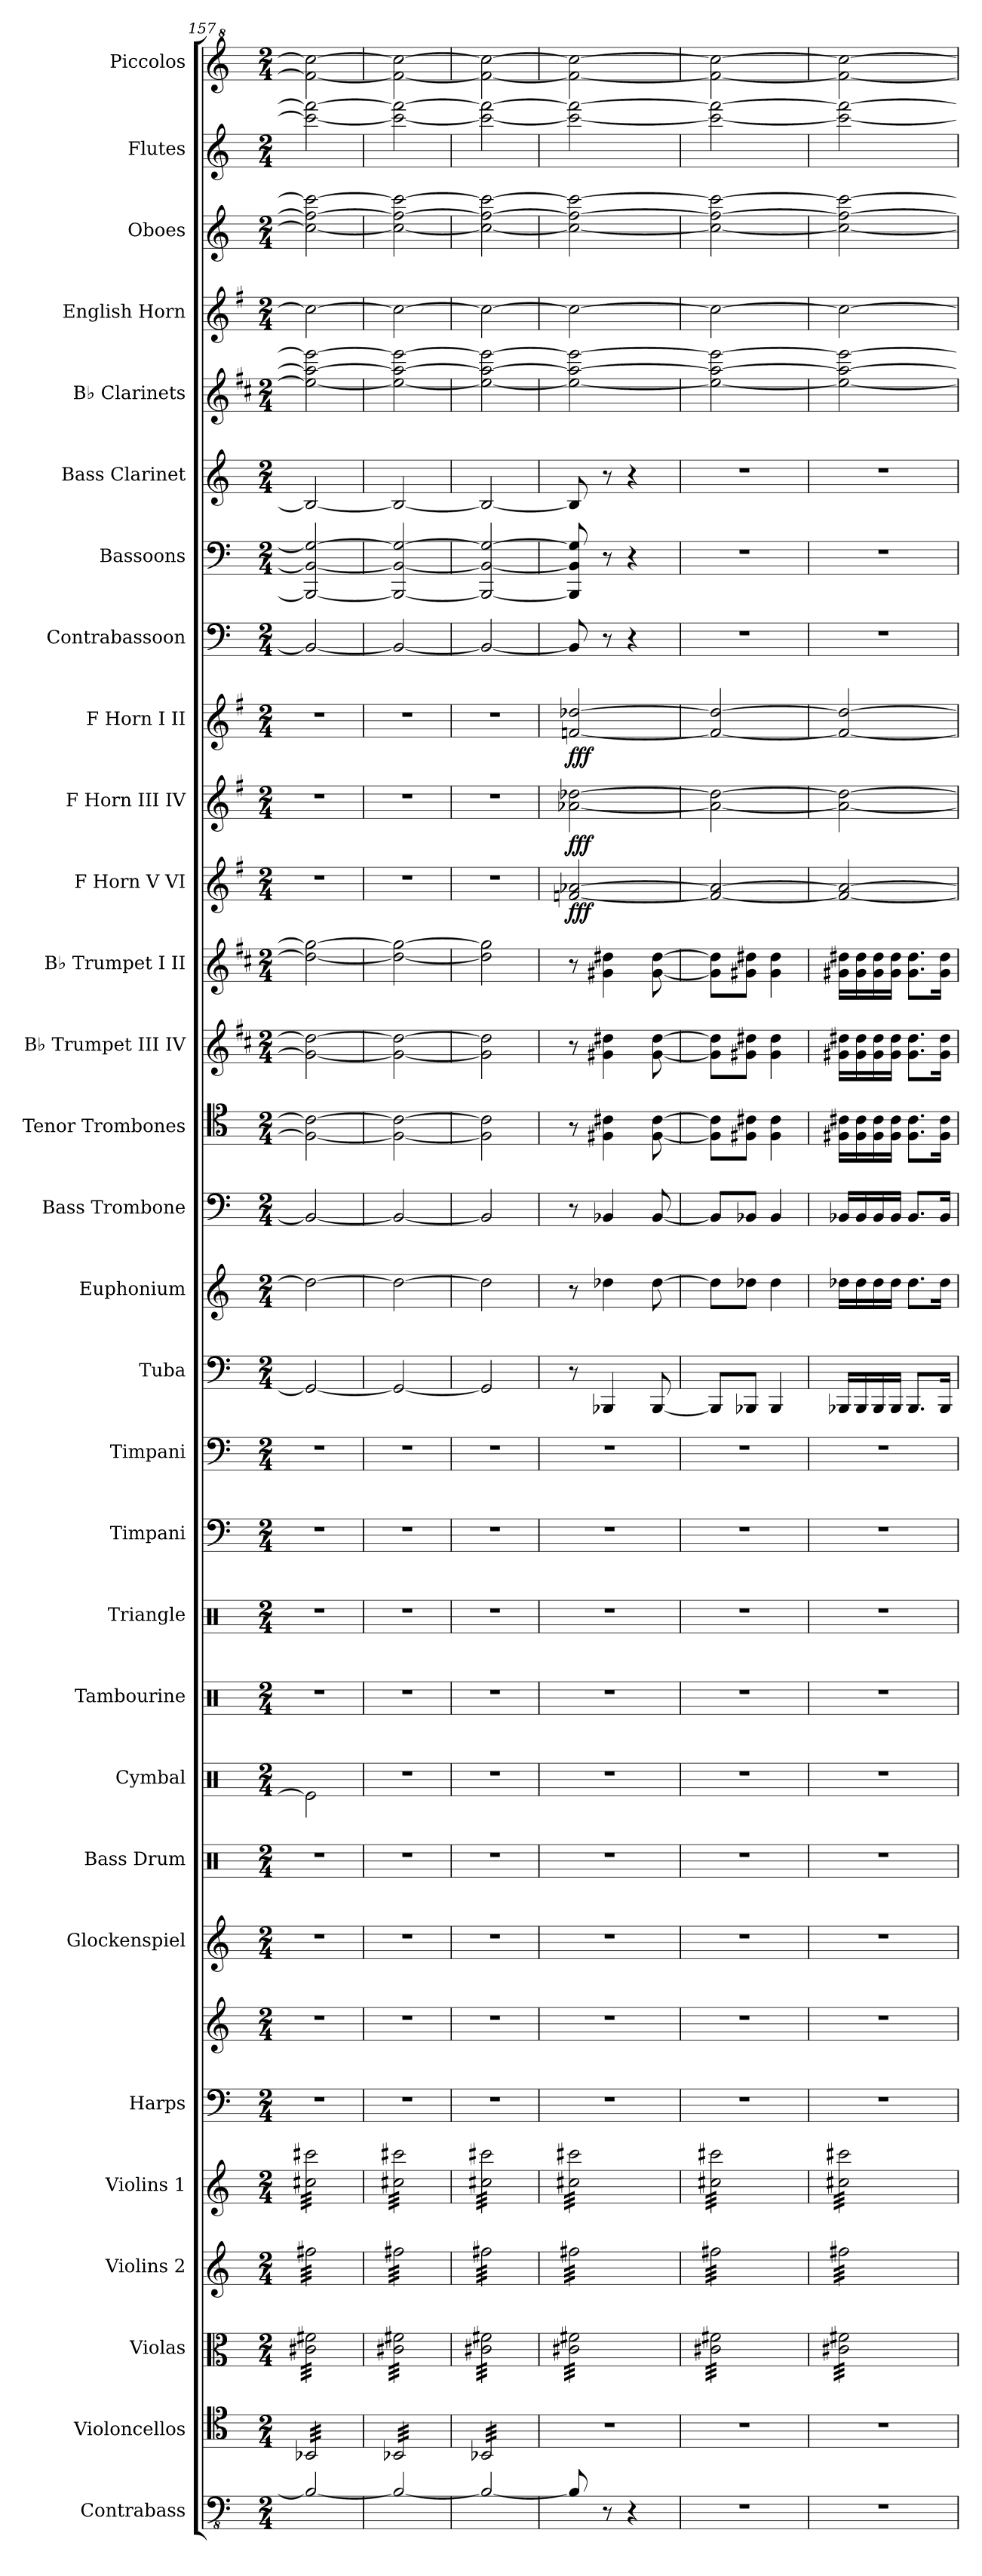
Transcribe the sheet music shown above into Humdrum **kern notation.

**kern	**kern	**kern	**kern	**kern	**kern	**kern	**kern	**kern	**kern	**kern	**kern	**kern	**kern	**kern	**kern	**kern	**kern	**kern	**kern	**kern	**dynam	**kern	**dynam	**kern	**dynam	**kern	**kern	**kern	**kern	**kern	**kern	**kern	**kern
*part30	*part29	*part28	*part27	*part26	*part25	*part25	*part24	*part23	*part22	*part21	*part20	*part19	*part18	*part17	*part16	*part15	*part14	*part13	*part12	*part11	*part11	*part10	*part10	*part9	*part9	*part8	*part7	*part6	*part5	*part4	*part3	*part2	*part1
*staff31	*staff30	*staff29	*staff28	*staff27	*staff26	*staff25	*staff24	*staff23	*staff22	*staff21	*staff20	*staff19	*staff18	*staff17	*staff16	*staff15	*staff14	*staff13	*staff12	*staff11	*staff11	*staff10	*staff10	*staff9	*staff9	*staff8	*staff7	*staff6	*staff5	*staff4	*staff3	*staff2	*staff1
*I"Contrabass	*I"Violoncellos	*I"Violas	*I"Violins 2	*I"Violins 1	*I"Harps	*	*I"Glockenspiel	*I"Bass Drum	*I"Cymbal	*I"Tambourine	*I"Triangle	*I"Timpani	*I"Timpani	*I"Tuba	*I"Euphonium	*I"Bass Trombone	*I"Tenor Trombones	*I"B♭ Trumpet III IV	*I"B♭ Trumpet I II	*I"F Horn V VI	*	*I"F Horn III IV	*	*I"F Horn I II	*	*I"Contrabassoon	*I"Bassoons	*I"Bass Clarinet	*I"B♭ Clarinets	*I"English Horn	*I"Oboes	*I"Flutes	*I"Piccolos
*I'Cb.	*I'Vc.	*I'Vla.	*I'Vln. 2	*I'Vln. 1	*I'Hrp.	*	*I'Glk.	*I'B. Dr.	*I'Cym.	*I'Tamb.	*I'Trgl.	*I'Timp.	*I'Timp.	*I'Tba.	*I'Euph.	*I'Tbn.	*I'Tbn.	*I'B♭ Tpt.	*I'B♭ Tpt.	*I'F Hn.	*	*I'F Hn.	*	*I'F Hn.	*	*I'Cbsn.	*I'Bsn.	*I'B. Cl.	*I'B♭ Cl.	*I'E. Hn.	*I'Ob.	*I'Fl.	*I'Picc.
*clefFv4	*clefC4	*clefC3	*clefG2	*clefG2	*clefF4	*clefG2	*clefG2	*clefX	*clefX	*clefX	*clefX	*clefF4	*clefF4	*clefF4	*clefG2	*clefF4	*clefC4	*clefG2	*clefG2	*clefG2	*	*clefG2	*	*clefG2	*	*clefF4	*clefF4	*clefG2	*clefG2	*clefG2	*clefG2	*clefG2	*clefG^2
*ITrd7c12	*	*	*	*	*	*	*ITrd-14c-24	*	*	*	*	*	*	*	*ITrd8c14	*	*	*ITrd1c2	*ITrd1c2	*ITrd4c7	*	*ITrd4c7	*	*ITrd4c7	*	*ITrd7c12	*	*ITrd8c14	*ITrd1c2	*ITrd4c7	*	*	*ITrd-7c-12
*k[]	*k[]	*k[]	*k[]	*k[]	*k[]	*k[]	*k[]	*k[]	*k[]	*k[]	*k[]	*k[]	*k[]	*k[]	*k[]	*k[]	*k[]	*k[]	*k[]	*k[]	*	*k[]	*	*k[]	*	*k[]	*k[]	*k[]	*k[]	*k[]	*k[]	*k[]	*k[]
*M2/4	*M2/4	*M2/4	*M2/4	*M2/4	*M2/4	*M2/4	*M2/4	*M2/4	*M2/4	*M2/4	*M2/4	*M2/4	*M2/4	*M2/4	*M2/4	*M2/4	*M2/4	*M2/4	*M2/4	*M2/4	*	*M2/4	*	*M2/4	*	*M2/4	*M2/4	*M2/4	*M2/4	*M2/4	*M2/4	*M2/4	*M2/4
=157	=157	=157	=157	=157	=157	=157	=157	=157	=157	=157	=157	=157	=157	=157	=157	=157	=157	=157	=157	=157	=157	=157	=157	=157	=157	=157	=157	=157	=157	=157	=157	=157	=157
*	*tremolo	*	*	*	*	*	*	*	*	*	*	*	*	*	*	*	*	*	*	*	*	*	*	*	*	*	*	*	*	*	*	*	*
*	*	*tremolo	*	*	*	*	*	*	*	*	*	*	*	*	*	*	*	*	*	*	*	*	*	*	*	*	*	*	*	*	*	*	*
*	*	*	*tremolo	*	*	*	*	*	*	*	*	*	*	*	*	*	*	*	*	*	*	*	*	*	*	*	*	*	*	*	*	*	*
*	*	*	*	*tremolo	*	*	*	*	*	*	*	*	*	*	*	*	*	*	*	*	*	*	*	*	*	*	*	*	*	*	*	*	*
2BBB-/_	32BB-X/LLL	32c#X\ 32f#X\LLL	32ff#X\LLL	32cc#X\ 32ccc#X\LLL	2r	2r	2r	2r	2Re\]	2r	2r	2r	2r	2GG-/_	2d-\_	2BB-/_	2F#\_ 2c#\_	2f#\_ 2cc#\_	2cc#\_ 2ff#\_	2r	.	2r	.	2r	.	2BBB-/_	2BBB-/_ 2BB-/_ 2G-/_	2BB-/_	2dd-\_ 2gg-\_ 2ddd-\_	2f#\_	2cc#\_ 2ff#\_ 2ccc#\_	2ccc#\_ 2fff#\_	2fff#\_ 2cccc#\_
.	32BB-X/	32c#X\ 32f#X\	32ff#X\	32cc#X\ 32ccc#X\	.	.	.	.	.	.	.	.	.	.	.	.	.	.	.	.	.	.	.	.	.	.	.	.	.	.	.	.	.
.	32BB-X/	32c#X\ 32f#X\	32ff#X\	32cc#X\ 32ccc#X\	.	.	.	.	.	.	.	.	.	.	.	.	.	.	.	.	.	.	.	.	.	.	.	.	.	.	.	.	.
.	32BB-X/	32c#X\ 32f#X\	32ff#X\	32cc#X\ 32ccc#X\	.	.	.	.	.	.	.	.	.	.	.	.	.	.	.	.	.	.	.	.	.	.	.	.	.	.	.	.	.
.	32BB-X/	32c#X\ 32f#X\	32ff#X\	32cc#X\ 32ccc#X\	.	.	.	.	.	.	.	.	.	.	.	.	.	.	.	.	.	.	.	.	.	.	.	.	.	.	.	.	.
.	32BB-X/	32c#X\ 32f#X\	32ff#X\	32cc#X\ 32ccc#X\	.	.	.	.	.	.	.	.	.	.	.	.	.	.	.	.	.	.	.	.	.	.	.	.	.	.	.	.	.
.	32BB-X/	32c#X\ 32f#X\	32ff#X\	32cc#X\ 32ccc#X\	.	.	.	.	.	.	.	.	.	.	.	.	.	.	.	.	.	.	.	.	.	.	.	.	.	.	.	.	.
.	32BB-X/	32c#X\ 32f#X\	32ff#X\	32cc#X\ 32ccc#X\	.	.	.	.	.	.	.	.	.	.	.	.	.	.	.	.	.	.	.	.	.	.	.	.	.	.	.	.	.
.	32BB-X/	32c#X\ 32f#X\	32ff#X\	32cc#X\ 32ccc#X\	.	.	.	.	.	.	.	.	.	.	.	.	.	.	.	.	.	.	.	.	.	.	.	.	.	.	.	.	.
.	32BB-X/	32c#X\ 32f#X\	32ff#X\	32cc#X\ 32ccc#X\	.	.	.	.	.	.	.	.	.	.	.	.	.	.	.	.	.	.	.	.	.	.	.	.	.	.	.	.	.
.	32BB-X/	32c#X\ 32f#X\	32ff#X\	32cc#X\ 32ccc#X\	.	.	.	.	.	.	.	.	.	.	.	.	.	.	.	.	.	.	.	.	.	.	.	.	.	.	.	.	.
.	32BB-X/	32c#X\ 32f#X\	32ff#X\	32cc#X\ 32ccc#X\	.	.	.	.	.	.	.	.	.	.	.	.	.	.	.	.	.	.	.	.	.	.	.	.	.	.	.	.	.
.	32BB-X/	32c#X\ 32f#X\	32ff#X\	32cc#X\ 32ccc#X\	.	.	.	.	.	.	.	.	.	.	.	.	.	.	.	.	.	.	.	.	.	.	.	.	.	.	.	.	.
.	32BB-X/	32c#X\ 32f#X\	32ff#X\	32cc#X\ 32ccc#X\	.	.	.	.	.	.	.	.	.	.	.	.	.	.	.	.	.	.	.	.	.	.	.	.	.	.	.	.	.
.	32BB-X/	32c#X\ 32f#X\	32ff#X\	32cc#X\ 32ccc#X\	.	.	.	.	.	.	.	.	.	.	.	.	.	.	.	.	.	.	.	.	.	.	.	.	.	.	.	.	.
.	32BB-X/JJJ	32c#X\ 32f#X\JJJ	32ff#X\JJJ	32cc#X\ 32ccc#X\JJJ	.	.	.	.	.	.	.	.	.	.	.	.	.	.	.	.	.	.	.	.	.	.	.	.	.	.	.	.	.
=158	=158	=158	=158	=158	=158	=158	=158	=158	=158	=158	=158	=158	=158	=158	=158	=158	=158	=158	=158	=158	=158	=158	=158	=158	=158	=158	=158	=158	=158	=158	=158	=158	=158
2BBB-/_	32BB-X/LLL	32c#X\ 32f#X\LLL	32ff#X\LLL	32cc#X\ 32ccc#X\LLL	2r	2r	2r	2r	2r	2r	2r	2r	2r	2GG-/_	2d-\_	2BB-/_	2F#\_ 2c#\_	2f#\_ 2cc#\_	2cc#\_ 2ff#\_	2r	.	2r	.	2r	.	2BBB-/_	2BBB-/_ 2BB-/_ 2G-/_	2BB-/_	2dd-\_ 2gg-\_ 2ddd-\_	2f#\_	2cc#\_ 2ff#\_ 2ccc#\_	2ccc#\_ 2fff#\_	2fff#\_ 2cccc#\_
.	32BB-X/	32c#X\ 32f#X\	32ff#X\	32cc#X\ 32ccc#X\	.	.	.	.	.	.	.	.	.	.	.	.	.	.	.	.	.	.	.	.	.	.	.	.	.	.	.	.	.
.	32BB-X/	32c#X\ 32f#X\	32ff#X\	32cc#X\ 32ccc#X\	.	.	.	.	.	.	.	.	.	.	.	.	.	.	.	.	.	.	.	.	.	.	.	.	.	.	.	.	.
.	32BB-X/	32c#X\ 32f#X\	32ff#X\	32cc#X\ 32ccc#X\	.	.	.	.	.	.	.	.	.	.	.	.	.	.	.	.	.	.	.	.	.	.	.	.	.	.	.	.	.
.	32BB-X/	32c#X\ 32f#X\	32ff#X\	32cc#X\ 32ccc#X\	.	.	.	.	.	.	.	.	.	.	.	.	.	.	.	.	.	.	.	.	.	.	.	.	.	.	.	.	.
.	32BB-X/	32c#X\ 32f#X\	32ff#X\	32cc#X\ 32ccc#X\	.	.	.	.	.	.	.	.	.	.	.	.	.	.	.	.	.	.	.	.	.	.	.	.	.	.	.	.	.
.	32BB-X/	32c#X\ 32f#X\	32ff#X\	32cc#X\ 32ccc#X\	.	.	.	.	.	.	.	.	.	.	.	.	.	.	.	.	.	.	.	.	.	.	.	.	.	.	.	.	.
.	32BB-X/	32c#X\ 32f#X\	32ff#X\	32cc#X\ 32ccc#X\	.	.	.	.	.	.	.	.	.	.	.	.	.	.	.	.	.	.	.	.	.	.	.	.	.	.	.	.	.
.	32BB-X/	32c#X\ 32f#X\	32ff#X\	32cc#X\ 32ccc#X\	.	.	.	.	.	.	.	.	.	.	.	.	.	.	.	.	.	.	.	.	.	.	.	.	.	.	.	.	.
.	32BB-X/	32c#X\ 32f#X\	32ff#X\	32cc#X\ 32ccc#X\	.	.	.	.	.	.	.	.	.	.	.	.	.	.	.	.	.	.	.	.	.	.	.	.	.	.	.	.	.
.	32BB-X/	32c#X\ 32f#X\	32ff#X\	32cc#X\ 32ccc#X\	.	.	.	.	.	.	.	.	.	.	.	.	.	.	.	.	.	.	.	.	.	.	.	.	.	.	.	.	.
.	32BB-X/	32c#X\ 32f#X\	32ff#X\	32cc#X\ 32ccc#X\	.	.	.	.	.	.	.	.	.	.	.	.	.	.	.	.	.	.	.	.	.	.	.	.	.	.	.	.	.
.	32BB-X/	32c#X\ 32f#X\	32ff#X\	32cc#X\ 32ccc#X\	.	.	.	.	.	.	.	.	.	.	.	.	.	.	.	.	.	.	.	.	.	.	.	.	.	.	.	.	.
.	32BB-X/	32c#X\ 32f#X\	32ff#X\	32cc#X\ 32ccc#X\	.	.	.	.	.	.	.	.	.	.	.	.	.	.	.	.	.	.	.	.	.	.	.	.	.	.	.	.	.
.	32BB-X/	32c#X\ 32f#X\	32ff#X\	32cc#X\ 32ccc#X\	.	.	.	.	.	.	.	.	.	.	.	.	.	.	.	.	.	.	.	.	.	.	.	.	.	.	.	.	.
.	32BB-X/JJJ	32c#X\ 32f#X\JJJ	32ff#X\JJJ	32cc#X\ 32ccc#X\JJJ	.	.	.	.	.	.	.	.	.	.	.	.	.	.	.	.	.	.	.	.	.	.	.	.	.	.	.	.	.
=159	=159	=159	=159	=159	=159	=159	=159	=159	=159	=159	=159	=159	=159	=159	=159	=159	=159	=159	=159	=159	=159	=159	=159	=159	=159	=159	=159	=159	=159	=159	=159	=159	=159
2BBB-/_	32BB-X/LLL	32c#X\ 32f#X\LLL	32ff#X\LLL	32cc#X\ 32ccc#X\LLL	2r	2r	2r	2r	2r	2r	2r	2r	2r	2GG-/]	2d-\]	2BB-/]	2F#\] 2c#\]	2f#\] 2cc#\]	2cc#\] 2ff#\]	2r	.	2r	.	2r	.	2BBB-/_	2BBB-/_ 2BB-/_ 2G-/_	2BB-/_	2dd-\_ 2gg-\_ 2ddd-\_	2f#\_	2cc#\_ 2ff#\_ 2ccc#\_	2ccc#\_ 2fff#\_	2fff#\_ 2cccc#\_
.	32BB-X/	32c#X\ 32f#X\	32ff#X\	32cc#X\ 32ccc#X\	.	.	.	.	.	.	.	.	.	.	.	.	.	.	.	.	.	.	.	.	.	.	.	.	.	.	.	.	.
.	32BB-X/	32c#X\ 32f#X\	32ff#X\	32cc#X\ 32ccc#X\	.	.	.	.	.	.	.	.	.	.	.	.	.	.	.	.	.	.	.	.	.	.	.	.	.	.	.	.	.
.	32BB-X/	32c#X\ 32f#X\	32ff#X\	32cc#X\ 32ccc#X\	.	.	.	.	.	.	.	.	.	.	.	.	.	.	.	.	.	.	.	.	.	.	.	.	.	.	.	.	.
.	32BB-X/	32c#X\ 32f#X\	32ff#X\	32cc#X\ 32ccc#X\	.	.	.	.	.	.	.	.	.	.	.	.	.	.	.	.	.	.	.	.	.	.	.	.	.	.	.	.	.
.	32BB-X/	32c#X\ 32f#X\	32ff#X\	32cc#X\ 32ccc#X\	.	.	.	.	.	.	.	.	.	.	.	.	.	.	.	.	.	.	.	.	.	.	.	.	.	.	.	.	.
.	32BB-X/	32c#X\ 32f#X\	32ff#X\	32cc#X\ 32ccc#X\	.	.	.	.	.	.	.	.	.	.	.	.	.	.	.	.	.	.	.	.	.	.	.	.	.	.	.	.	.
.	32BB-X/	32c#X\ 32f#X\	32ff#X\	32cc#X\ 32ccc#X\	.	.	.	.	.	.	.	.	.	.	.	.	.	.	.	.	.	.	.	.	.	.	.	.	.	.	.	.	.
.	32BB-X/	32c#X\ 32f#X\	32ff#X\	32cc#X\ 32ccc#X\	.	.	.	.	.	.	.	.	.	.	.	.	.	.	.	.	.	.	.	.	.	.	.	.	.	.	.	.	.
.	32BB-X/	32c#X\ 32f#X\	32ff#X\	32cc#X\ 32ccc#X\	.	.	.	.	.	.	.	.	.	.	.	.	.	.	.	.	.	.	.	.	.	.	.	.	.	.	.	.	.
.	32BB-X/	32c#X\ 32f#X\	32ff#X\	32cc#X\ 32ccc#X\	.	.	.	.	.	.	.	.	.	.	.	.	.	.	.	.	.	.	.	.	.	.	.	.	.	.	.	.	.
.	32BB-X/	32c#X\ 32f#X\	32ff#X\	32cc#X\ 32ccc#X\	.	.	.	.	.	.	.	.	.	.	.	.	.	.	.	.	.	.	.	.	.	.	.	.	.	.	.	.	.
.	32BB-X/	32c#X\ 32f#X\	32ff#X\	32cc#X\ 32ccc#X\	.	.	.	.	.	.	.	.	.	.	.	.	.	.	.	.	.	.	.	.	.	.	.	.	.	.	.	.	.
.	32BB-X/	32c#X\ 32f#X\	32ff#X\	32cc#X\ 32ccc#X\	.	.	.	.	.	.	.	.	.	.	.	.	.	.	.	.	.	.	.	.	.	.	.	.	.	.	.	.	.
.	32BB-X/	32c#X\ 32f#X\	32ff#X\	32cc#X\ 32ccc#X\	.	.	.	.	.	.	.	.	.	.	.	.	.	.	.	.	.	.	.	.	.	.	.	.	.	.	.	.	.
.	32BB-X/JJJ	32c#X\ 32f#X\JJJ	32ff#X\JJJ	32cc#X\ 32ccc#X\JJJ	.	.	.	.	.	.	.	.	.	.	.	.	.	.	.	.	.	.	.	.	.	.	.	.	.	.	.	.	.
*	*Xtremolo	*	*	*	*	*	*	*	*	*	*	*	*	*	*	*	*	*	*	*	*	*	*	*	*	*	*	*	*	*	*	*	*
!!LO:PB:g=z
=160	=160	=160	=160	=160	=160	=160	=160	=160	=160	=160	=160	=160	=160	=160	=160	=160	=160	=160	=160	=160	=160	=160	=160	=160	=160	=160	=160	=160	=160	=160	=160	=160	=160
!	!	!	!	!	!	!	!	!	!	!	!	!	!	!	!	!	!	!	!	!	!LO:DY:b	!	!LO:DY:b	!	!LO:DY:b	!	!	!	!	!	!	!	!
8BBB-/]	2r	32c#X\ 32f#X\LLL	32ff#X\LLL	32cc#X\ 32ccc#X\LLL	2r	2r	2r	2r	2r	2r	2r	2r	2r	8r	8r	8r	8r	8r	8r	[2B-X/ [2d-X/	fff	[2d-X\ [2g-X\	fff	[2B-X/ [2g-X/	fff	8BBB-/]	8BBB-/] 8BB-/] 8G-/]	8BB-/]	2dd-\_ 2gg-\_ 2ddd-\_	2f#\_	2cc#\_ 2ff#\_ 2ccc#\_	2ccc#\_ 2fff#\_	2fff#\_ 2cccc#\_
.	.	32c#X\ 32f#X\	32ff#X\	32cc#X\ 32ccc#X\	.	.	.	.	.	.	.	.	.	.	.	.	.	.	.	.	.	.	.	.	.	.	.	.	.	.	.	.	.
.	.	32c#X\ 32f#X\	32ff#X\	32cc#X\ 32ccc#X\	.	.	.	.	.	.	.	.	.	.	.	.	.	.	.	.	.	.	.	.	.	.	.	.	.	.	.	.	.
.	.	32c#X\ 32f#X\	32ff#X\	32cc#X\ 32ccc#X\	.	.	.	.	.	.	.	.	.	.	.	.	.	.	.	.	.	.	.	.	.	.	.	.	.	.	.	.	.
8r	.	32c#X\ 32f#X\	32ff#X\	32cc#X\ 32ccc#X\	.	.	.	.	.	.	.	.	.	4BBB-X/	4d-X\	4BB-X/	4F#X\ 4c#X\	4f#X\ 4cc#X\	4f#X\ 4cc#X\	.	.	.	.	.	.	8r	8r	8r	.	.	.	.	.
.	.	32c#X\ 32f#X\	32ff#X\	32cc#X\ 32ccc#X\	.	.	.	.	.	.	.	.	.	.	.	.	.	.	.	.	.	.	.	.	.	.	.	.	.	.	.	.	.
.	.	32c#X\ 32f#X\	32ff#X\	32cc#X\ 32ccc#X\	.	.	.	.	.	.	.	.	.	.	.	.	.	.	.	.	.	.	.	.	.	.	.	.	.	.	.	.	.
.	.	32c#X\ 32f#X\	32ff#X\	32cc#X\ 32ccc#X\	.	.	.	.	.	.	.	.	.	.	.	.	.	.	.	.	.	.	.	.	.	.	.	.	.	.	.	.	.
4r	.	32c#X\ 32f#X\	32ff#X\	32cc#X\ 32ccc#X\	.	.	.	.	.	.	.	.	.	.	.	.	.	.	.	.	.	.	.	.	.	4r	4r	4r	.	.	.	.	.
.	.	32c#X\ 32f#X\	32ff#X\	32cc#X\ 32ccc#X\	.	.	.	.	.	.	.	.	.	.	.	.	.	.	.	.	.	.	.	.	.	.	.	.	.	.	.	.	.
.	.	32c#X\ 32f#X\	32ff#X\	32cc#X\ 32ccc#X\	.	.	.	.	.	.	.	.	.	.	.	.	.	.	.	.	.	.	.	.	.	.	.	.	.	.	.	.	.
.	.	32c#X\ 32f#X\	32ff#X\	32cc#X\ 32ccc#X\	.	.	.	.	.	.	.	.	.	.	.	.	.	.	.	.	.	.	.	.	.	.	.	.	.	.	.	.	.
.	.	32c#X\ 32f#X\	32ff#X\	32cc#X\ 32ccc#X\	.	.	.	.	.	.	.	.	.	[8BBB-/	[8d-\	[8BB-/	[8F#\ [8c#\	[8f#\ [8cc#\	[8f#\ [8cc#\	.	.	.	.	.	.	.	.	.	.	.	.	.	.
.	.	32c#X\ 32f#X\	32ff#X\	32cc#X\ 32ccc#X\	.	.	.	.	.	.	.	.	.	.	.	.	.	.	.	.	.	.	.	.	.	.	.	.	.	.	.	.	.
.	.	32c#X\ 32f#X\	32ff#X\	32cc#X\ 32ccc#X\	.	.	.	.	.	.	.	.	.	.	.	.	.	.	.	.	.	.	.	.	.	.	.	.	.	.	.	.	.
.	.	32c#X\ 32f#X\JJJ	32ff#X\JJJ	32cc#X\ 32ccc#X\JJJ	.	.	.	.	.	.	.	.	.	.	.	.	.	.	.	.	.	.	.	.	.	.	.	.	.	.	.	.	.
=161	=161	=161	=161	=161	=161	=161	=161	=161	=161	=161	=161	=161	=161	=161	=161	=161	=161	=161	=161	=161	=161	=161	=161	=161	=161	=161	=161	=161	=161	=161	=161	=161	=161
2r	2r	32c#X\ 32f#X\LLL	32ff#X\LLL	32cc#X\ 32ccc#X\LLL	2r	2r	2r	2r	2r	2r	2r	2r	2r	8BBB-/L]	8d-\L]	8BB-/L]	8F#\] 8c#\]L	8f#\] 8cc#\]L	8f#\] 8cc#\]L	2B-/_ 2d-/_	.	2d-\_ 2g-\_	.	2B-/_ 2g-/_	.	2r	2r	2r	2dd-\_ 2gg-\_ 2ddd-\_	2f#\_	2cc#\_ 2ff#\_ 2ccc#\_	2ccc#\_ 2fff#\_	2fff#\_ 2cccc#\_
.	.	32c#X\ 32f#X\	32ff#X\	32cc#X\ 32ccc#X\	.	.	.	.	.	.	.	.	.	.	.	.	.	.	.	.	.	.	.	.	.	.	.	.	.	.	.	.	.
.	.	32c#X\ 32f#X\	32ff#X\	32cc#X\ 32ccc#X\	.	.	.	.	.	.	.	.	.	.	.	.	.	.	.	.	.	.	.	.	.	.	.	.	.	.	.	.	.
.	.	32c#X\ 32f#X\	32ff#X\	32cc#X\ 32ccc#X\	.	.	.	.	.	.	.	.	.	.	.	.	.	.	.	.	.	.	.	.	.	.	.	.	.	.	.	.	.
.	.	32c#X\ 32f#X\	32ff#X\	32cc#X\ 32ccc#X\	.	.	.	.	.	.	.	.	.	8BBB-X/J	8d-X\J	8BB-X/J	8F#X\ 8c#X\J	8f#X\ 8cc#X\J	8f#X\ 8cc#X\J	.	.	.	.	.	.	.	.	.	.	.	.	.	.
.	.	32c#X\ 32f#X\	32ff#X\	32cc#X\ 32ccc#X\	.	.	.	.	.	.	.	.	.	.	.	.	.	.	.	.	.	.	.	.	.	.	.	.	.	.	.	.	.
.	.	32c#X\ 32f#X\	32ff#X\	32cc#X\ 32ccc#X\	.	.	.	.	.	.	.	.	.	.	.	.	.	.	.	.	.	.	.	.	.	.	.	.	.	.	.	.	.
.	.	32c#X\ 32f#X\	32ff#X\	32cc#X\ 32ccc#X\	.	.	.	.	.	.	.	.	.	.	.	.	.	.	.	.	.	.	.	.	.	.	.	.	.	.	.	.	.
.	.	32c#X\ 32f#X\	32ff#X\	32cc#X\ 32ccc#X\	.	.	.	.	.	.	.	.	.	4BBB-/	4d-\	4BB-/	4F#\ 4c#\	4f#\ 4cc#\	4f#\ 4cc#\	.	.	.	.	.	.	.	.	.	.	.	.	.	.
.	.	32c#X\ 32f#X\	32ff#X\	32cc#X\ 32ccc#X\	.	.	.	.	.	.	.	.	.	.	.	.	.	.	.	.	.	.	.	.	.	.	.	.	.	.	.	.	.
.	.	32c#X\ 32f#X\	32ff#X\	32cc#X\ 32ccc#X\	.	.	.	.	.	.	.	.	.	.	.	.	.	.	.	.	.	.	.	.	.	.	.	.	.	.	.	.	.
.	.	32c#X\ 32f#X\	32ff#X\	32cc#X\ 32ccc#X\	.	.	.	.	.	.	.	.	.	.	.	.	.	.	.	.	.	.	.	.	.	.	.	.	.	.	.	.	.
.	.	32c#X\ 32f#X\	32ff#X\	32cc#X\ 32ccc#X\	.	.	.	.	.	.	.	.	.	.	.	.	.	.	.	.	.	.	.	.	.	.	.	.	.	.	.	.	.
.	.	32c#X\ 32f#X\	32ff#X\	32cc#X\ 32ccc#X\	.	.	.	.	.	.	.	.	.	.	.	.	.	.	.	.	.	.	.	.	.	.	.	.	.	.	.	.	.
.	.	32c#X\ 32f#X\	32ff#X\	32cc#X\ 32ccc#X\	.	.	.	.	.	.	.	.	.	.	.	.	.	.	.	.	.	.	.	.	.	.	.	.	.	.	.	.	.
.	.	32c#X\ 32f#X\JJJ	32ff#X\JJJ	32cc#X\ 32ccc#X\JJJ	.	.	.	.	.	.	.	.	.	.	.	.	.	.	.	.	.	.	.	.	.	.	.	.	.	.	.	.	.
=162	=162	=162	=162	=162	=162	=162	=162	=162	=162	=162	=162	=162	=162	=162	=162	=162	=162	=162	=162	=162	=162	=162	=162	=162	=162	=162	=162	=162	=162	=162	=162	=162	=162
2r	2r	32c#X\ 32f#X\LLL	32ff#X\LLL	32cc#X\ 32ccc#X\LLL	2r	2r	2r	2r	2r	2r	2r	2r	2r	16BBB-X/LL	16d-X\LL	16BB-X/LL	16F#X\ 16c#X\LL	16f#X\ 16cc#X\LL	16f#X\ 16cc#X\LL	2B-/_ 2d-/_	.	2d-\_ 2g-\_	.	2B-/_ 2g-/_	.	2r	2r	2r	2dd-\_ 2gg-\_ 2ddd-\_	2f#\_	2cc#\_ 2ff#\_ 2ccc#\_	2ccc#\_ 2fff#\_	2fff#\_ 2cccc#\_
.	.	32c#X\ 32f#X\	32ff#X\	32cc#X\ 32ccc#X\	.	.	.	.	.	.	.	.	.	.	.	.	.	.	.	.	.	.	.	.	.	.	.	.	.	.	.	.	.
.	.	32c#X\ 32f#X\	32ff#X\	32cc#X\ 32ccc#X\	.	.	.	.	.	.	.	.	.	16BBB-/	16d-\	16BB-/	16F#\ 16c#\	16f#\ 16cc#\	16f#\ 16cc#\	.	.	.	.	.	.	.	.	.	.	.	.	.	.
.	.	32c#X\ 32f#X\	32ff#X\	32cc#X\ 32ccc#X\	.	.	.	.	.	.	.	.	.	.	.	.	.	.	.	.	.	.	.	.	.	.	.	.	.	.	.	.	.
.	.	32c#X\ 32f#X\	32ff#X\	32cc#X\ 32ccc#X\	.	.	.	.	.	.	.	.	.	16BBB-/	16d-\	16BB-/	16F#\ 16c#\	16f#\ 16cc#\	16f#\ 16cc#\	.	.	.	.	.	.	.	.	.	.	.	.	.	.
.	.	32c#X\ 32f#X\	32ff#X\	32cc#X\ 32ccc#X\	.	.	.	.	.	.	.	.	.	.	.	.	.	.	.	.	.	.	.	.	.	.	.	.	.	.	.	.	.
.	.	32c#X\ 32f#X\	32ff#X\	32cc#X\ 32ccc#X\	.	.	.	.	.	.	.	.	.	16BBB-/JJ	16d-\JJ	16BB-/JJ	16F#\ 16c#\JJ	16f#\ 16cc#\JJ	16f#\ 16cc#\JJ	.	.	.	.	.	.	.	.	.	.	.	.	.	.
.	.	32c#X\ 32f#X\	32ff#X\	32cc#X\ 32ccc#X\	.	.	.	.	.	.	.	.	.	.	.	.	.	.	.	.	.	.	.	.	.	.	.	.	.	.	.	.	.
.	.	32c#X\ 32f#X\	32ff#X\	32cc#X\ 32ccc#X\	.	.	.	.	.	.	.	.	.	8.BBB-/L	8.d-\L	8.BB-/L	8.F#\ 8.c#\L	8.f#\ 8.cc#\L	8.f#\ 8.cc#\L	.	.	.	.	.	.	.	.	.	.	.	.	.	.
.	.	32c#X\ 32f#X\	32ff#X\	32cc#X\ 32ccc#X\	.	.	.	.	.	.	.	.	.	.	.	.	.	.	.	.	.	.	.	.	.	.	.	.	.	.	.	.	.
.	.	32c#X\ 32f#X\	32ff#X\	32cc#X\ 32ccc#X\	.	.	.	.	.	.	.	.	.	.	.	.	.	.	.	.	.	.	.	.	.	.	.	.	.	.	.	.	.
.	.	32c#X\ 32f#X\	32ff#X\	32cc#X\ 32ccc#X\	.	.	.	.	.	.	.	.	.	.	.	.	.	.	.	.	.	.	.	.	.	.	.	.	.	.	.	.	.
.	.	32c#X\ 32f#X\	32ff#X\	32cc#X\ 32ccc#X\	.	.	.	.	.	.	.	.	.	.	.	.	.	.	.	.	.	.	.	.	.	.	.	.	.	.	.	.	.
.	.	32c#X\ 32f#X\	32ff#X\	32cc#X\ 32ccc#X\	.	.	.	.	.	.	.	.	.	.	.	.	.	.	.	.	.	.	.	.	.	.	.	.	.	.	.	.	.
.	.	32c#X\ 32f#X\	32ff#X\	32cc#X\ 32ccc#X\	.	.	.	.	.	.	.	.	.	16BBB-/Jk	16d-\Jk	16BB-/Jk	16F#\ 16c#\Jk	16f#\ 16cc#\Jk	16f#\ 16cc#\Jk	.	.	.	.	.	.	.	.	.	.	.	.	.	.
.	.	32c#X\ 32f#X\JJJ	32ff#X\JJJ	32cc#X\ 32ccc#X\JJJ	.	.	.	.	.	.	.	.	.	.	.	.	.	.	.	.	.	.	.	.	.	.	.	.	.	.	.	.	.
*	*	*	*	*Xtremolo	*	*	*	*	*	*	*	*	*	*	*	*	*	*	*	*	*	*	*	*	*	*	*	*	*	*	*	*	*
*	*	*	*Xtremolo	*	*	*	*	*	*	*	*	*	*	*	*	*	*	*	*	*	*	*	*	*	*	*	*	*	*	*	*	*	*
*	*	*Xtremolo	*	*	*	*	*	*	*	*	*	*	*	*	*	*	*	*	*	*	*	*	*	*	*	*	*	*	*	*	*	*	*
=	=	=	=	=	=	=	=	=	=	=	=	=	=	=	=	=	=	=	=	=	=	=	=	=	=	=	=	=	=	=	=	=	=
*-	*-	*-	*-	*-	*-	*-	*-	*-	*-	*-	*-	*-	*-	*-	*-	*-	*-	*-	*-	*-	*-	*-	*-	*-	*-	*-	*-	*-	*-	*-	*-	*-	*-
